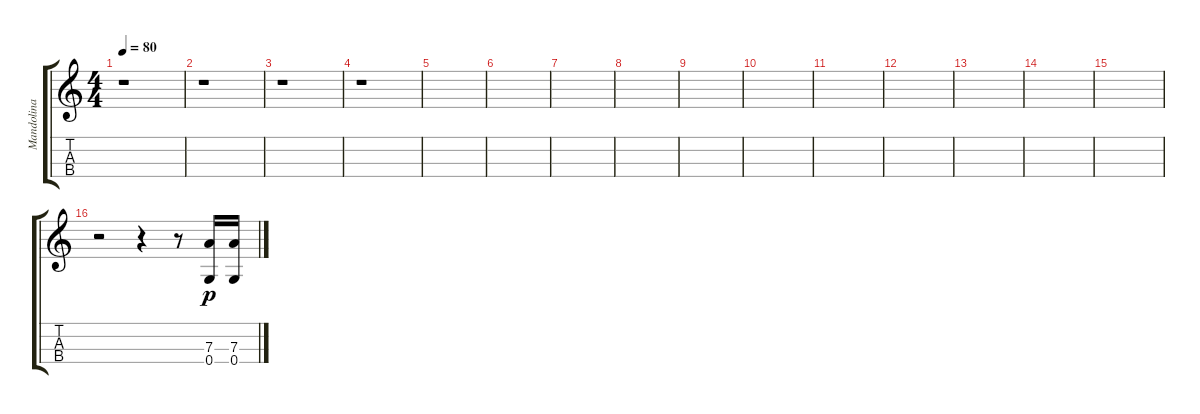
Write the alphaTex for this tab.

\track ("Mandolina" "Mandolina") {instrument koto}
\staff {score tabs}
\tuning (E5 A4 D4 G3) {hide}
\ts (4 4)
\tempo 80
\clef g2
\ks c
r.1{dy f} |
r.1 |
r.1 |
r.1 |
|
|
|
|
|
|
|
|
|
|
|
r.2 r.4 r.8 (7.3 0.4).16{dy p} (7.3 0.4).16
